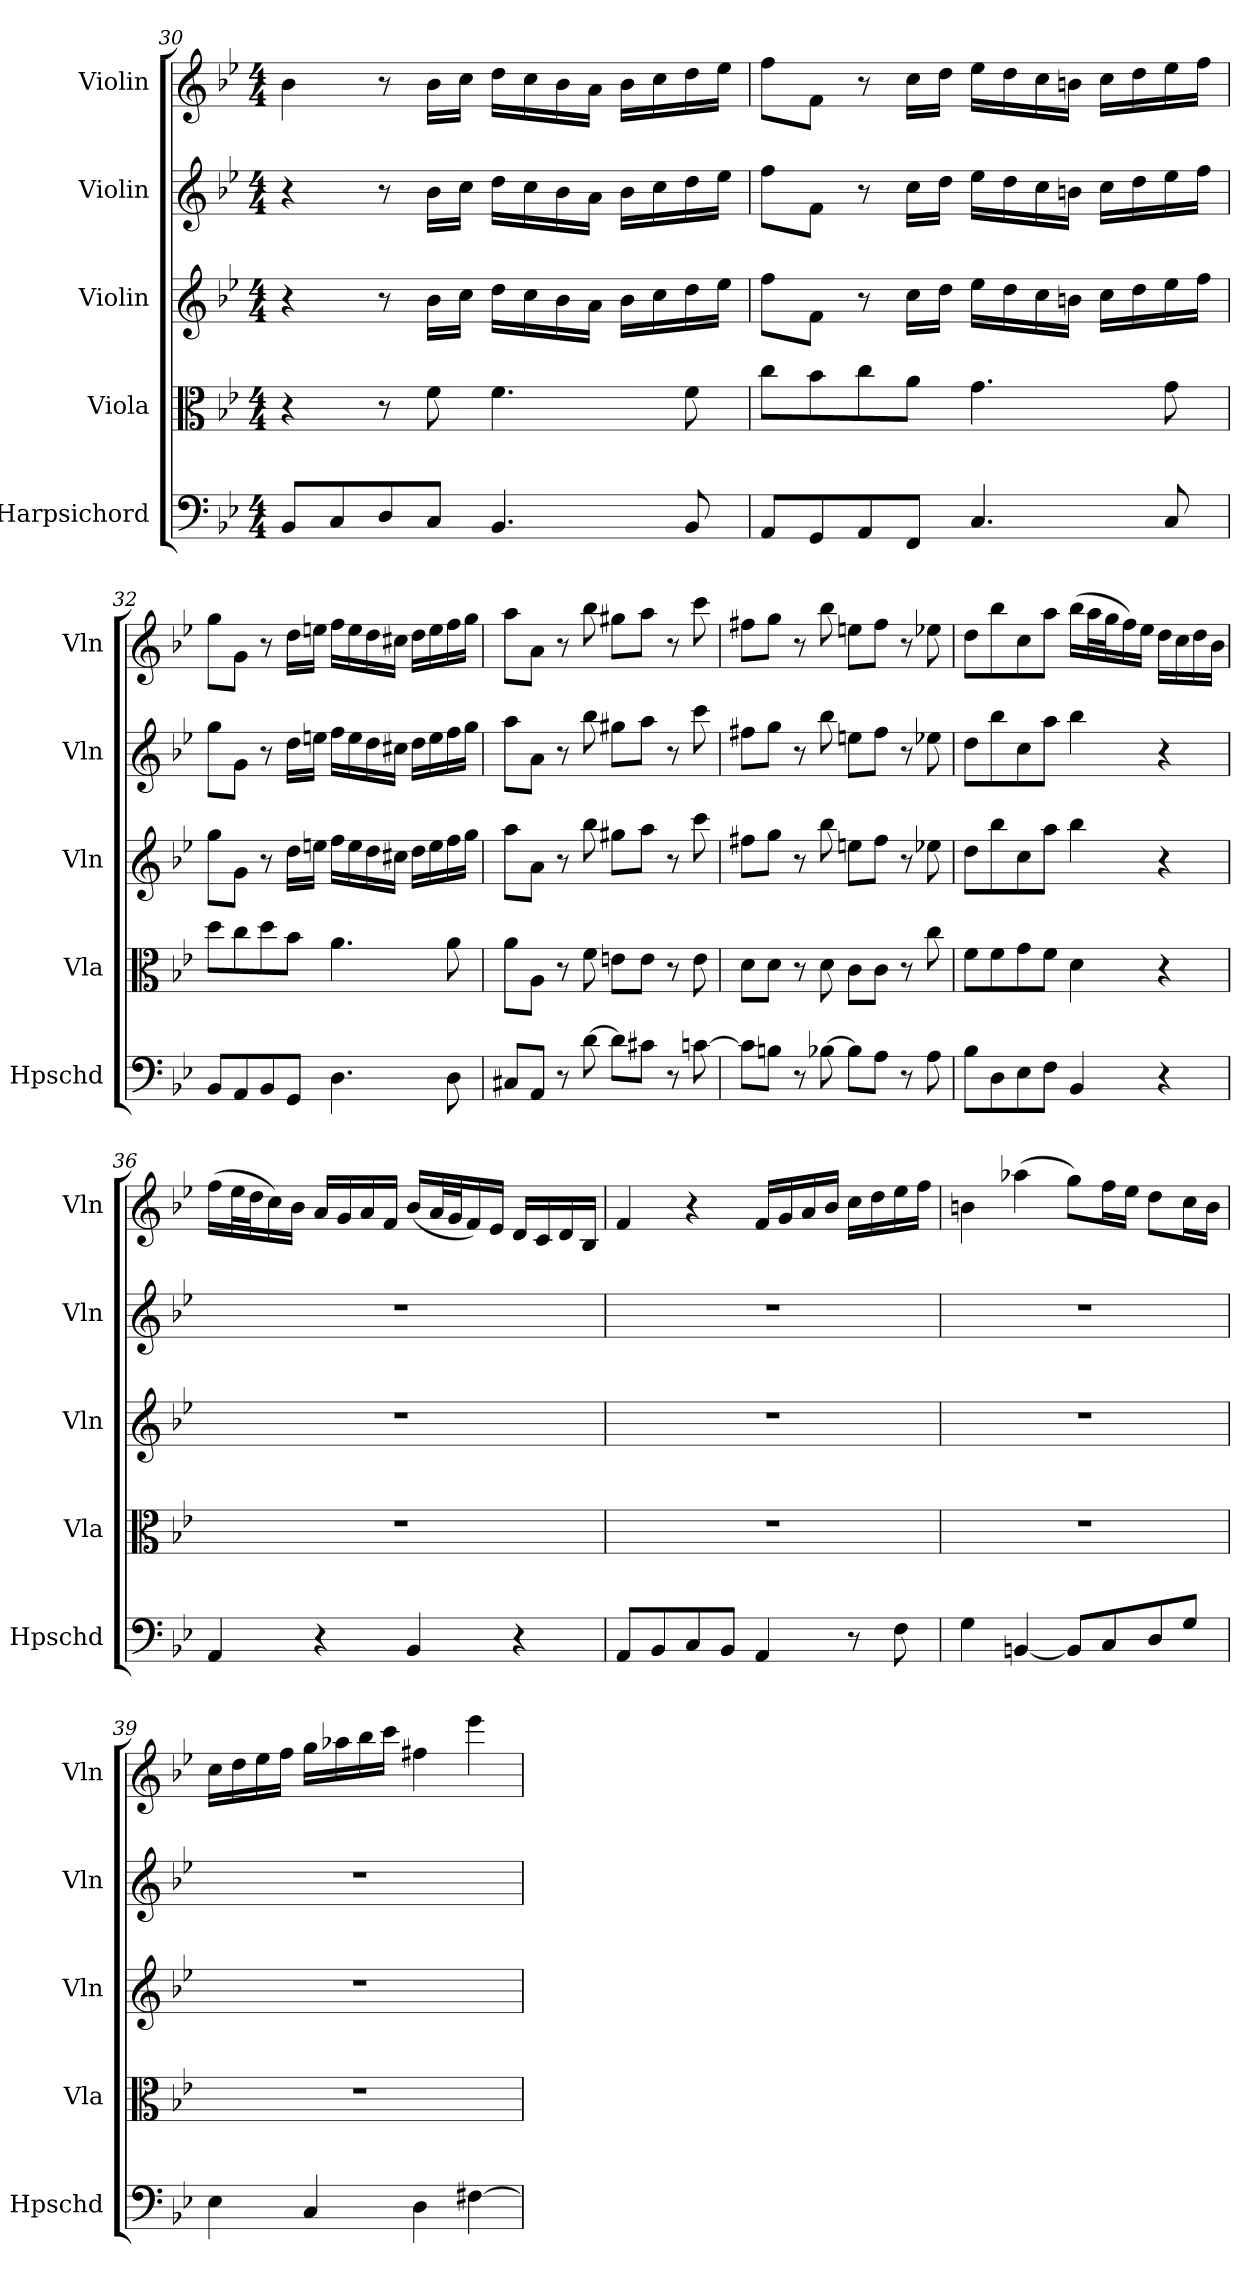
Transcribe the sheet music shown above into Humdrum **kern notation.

**kern	**kern	**kern	**kern	**kern
*part5	*part4	*part3	*part2	*part1
*staff5	*staff4	*staff3	*staff2	*staff1
*I"Harpsichord	*I"Viola	*I"Violin	*I"Violin	*I"Violin
*I'Hpschd	*I'Vla	*I'Vln	*I'Vln	*I'Vln
*clefF4	*clefC3	*clefG2	*clefG2	*clefG2
*k[b-e-]	*k[b-e-]	*k[b-e-]	*k[b-e-]	*k[b-e-]
*g:	*g:	*g:	*g:	*g:
*M4/4	*M4/4	*M4/4	*M4/4	*M4/4
=30	=30	=30	=30	=30
8BB-/L	4r	4r	4r	4b-\
8C/	.	.	.	.
8D/	8r	8r	8r	8r
8C/J	8f\	16b-\LL	16b-\LL	16b-\LL
.	.	16cc\JJ	16cc\JJ	16cc\JJ
4.BB-/	4.f\	16dd\LL	16dd\LL	16dd\LL
.	.	16cc\	16cc\	16cc\
.	.	16b-\	16b-\	16b-\
.	.	16a\JJ	16a\JJ	16a\JJ
.	.	16b-\LL	16b-\LL	16b-\LL
.	.	16cc\	16cc\	16cc\
8BB-/	8f\	16dd\	16dd\	16dd\
.	.	16ee-\JJ	16ee-\JJ	16ee-\JJ
=31	=31	=31	=31	=31
8AA/L	8cc\L	8ff\L	8ff\L	8ff\L
8GG/	8b-\	8f\J	8f\J	8f\J
8AA/	8cc\	8r	8r	8r
8FF/J	8a\J	16cc\LL	16cc\LL	16cc\LL
.	.	16dd\JJ	16dd\JJ	16dd\JJ
4.C/	4.g\	16ee-\LL	16ee-\LL	16ee-\LL
.	.	16dd\	16dd\	16dd\
.	.	16cc\	16cc\	16cc\
.	.	16bn\JJ	16bn\JJ	16bn\JJ
.	.	16cc\LL	16cc\LL	16cc\LL
.	.	16dd\	16dd\	16dd\
8C/	8g\	16ee-\	16ee-\	16ee-\
.	.	16ff\JJ	16ff\JJ	16ff\JJ
=32	=32	=32	=32	=32
8BB-/L	8dd\L	8gg\L	8gg\L	8gg\L
8AA/	8cc\	8g\J	8g\J	8g\J
8BB-/	8dd\	8r	8r	8r
8GG/J	8b-\J	16dd\LL	16dd\LL	16dd\LL
.	.	16een\JJ	16een\JJ	16een\JJ
4.D\	4.a\	16ff\LL	16ff\LL	16ff\LL
.	.	16ee\	16ee\	16ee\
.	.	16dd\	16dd\	16dd\
.	.	16cc#X\JJ	16cc#X\JJ	16cc#X\JJ
.	.	16dd\LL	16dd\LL	16dd\LL
.	.	16ee\	16ee\	16ee\
8D\	8a\	16ff\	16ff\	16ff\
.	.	16gg\JJ	16gg\JJ	16gg\JJ
=33	=33	=33	=33	=33
8C#X/L	8a\L	8aa\L	8aa\L	8aa\L
8AA/J	8A\J	8a\J	8a\J	8a\J
8r	8r	8r	8r	8r
[8d\	8f\	8bb-\	8bb-\	8bb-\
8d\L]	8en\L	8gg#X\L	8gg#X\L	8gg#X\L
8c#X\J	8e\J	8aa\J	8aa\J	8aa\J
8r	8r	8r	8r	8r
[8cn\	8e\	8ccc\	8ccc\	8ccc\
=34	=34	=34	=34	=34
8c\L]	8d\L	8ff#X\L	8ff#X\L	8ff#X\L
8Bn\J	8d\J	8gg\J	8gg\J	8gg\J
8r	8r	8r	8r	8r
[8B-X\	8d\	8bb-\	8bb-\	8bb-\
8B-\L]	8c\L	8een\L	8een\L	8een\L
8A\J	8c\J	8ff#\J	8ff#\J	8ff#\J
8r	8r	8r	8r	8r
8A\	8cc\	8ee-X\	8ee-X\	8ee-X\
=35	=35	=35	=35	=35
8B-\L	8f\L	8dd\L	8dd\L	8dd\L
8D\	8f\	8bb-\	8bb-\	8bb-\
8E-\	8g\	8cc\	8cc\	8cc\
8F\J	8f\J	8aa\J	8aa\J	8aa\J
4BB-/	4d\	4bb-\	4bb-\	(16bb-\LL
.	.	.	.	32aa\L
.	.	.	.	32gg\J
.	.	.	.	16ff\)
.	.	.	.	16ee-\JJ
4r	4r	4r	4r	16dd\LL
.	.	.	.	16cc\
.	.	.	.	16dd\
.	.	.	.	16b-\JJ
=36	=36	=36	=36	=36
4AA/	1r	1r	1r	(16ff\LL
.	.	.	.	32ee-\L
.	.	.	.	32dd\J
.	.	.	.	16cc\)
.	.	.	.	16b-\JJ
4r	.	.	.	16a/LL
.	.	.	.	16g/
.	.	.	.	16a/
.	.	.	.	16f/JJ
4BB-/	.	.	.	(16b-/LL
.	.	.	.	32a/L
.	.	.	.	32g/J
.	.	.	.	16f/)
.	.	.	.	16e-/JJ
4r	.	.	.	16d/LL
.	.	.	.	16c/
.	.	.	.	16d/
.	.	.	.	16B-/JJ
=37	=37	=37	=37	=37
8AA/L	1r	1r	1r	4f/
8BB-/	.	.	.	.
8C/	.	.	.	4r
8BB-/J	.	.	.	.
4AA/	.	.	.	16f/LL
.	.	.	.	16g/
.	.	.	.	16a/
.	.	.	.	16b-/JJ
8r	.	.	.	16cc\LL
.	.	.	.	16dd\
8F\	.	.	.	16ee-\
.	.	.	.	16ff\JJ
=38	=38	=38	=38	=38
4G\	1r	1r	1r	4bn\
[4BBn/	.	.	.	(4aa-X\
8BB/L]	.	.	.	8gg\L)
8C/	.	.	.	16ff\L
.	.	.	.	16ee-\JJ
8D/	.	.	.	8dd\L
8G/J	.	.	.	16cc\L
.	.	.	.	16b\JJ
=39	=39	=39	=39	=39
4E-\	1r	1r	1r	16cc\LL
.	.	.	.	16dd\
.	.	.	.	16ee-\
.	.	.	.	16ff\JJ
4C/	.	.	.	16gg\LL
.	.	.	.	16aa-X\
.	.	.	.	16bb-\
.	.	.	.	16ccc\JJ
4D\	.	.	.	4ff#X\
[4F#X\	.	.	.	4eee-\
=	=	=	=	=
*-	*-	*-	*-	*-
